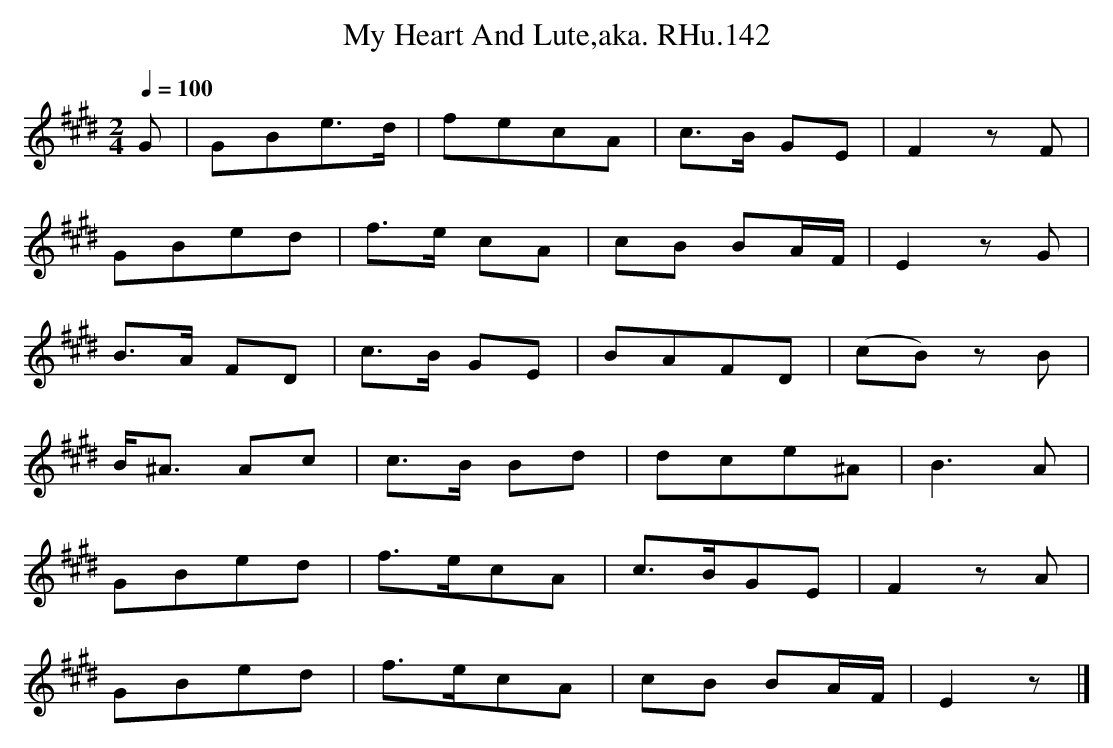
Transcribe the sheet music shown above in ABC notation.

X:1
T:My Heart And Lute,aka. RHu.142
L:1/8
M:2/4
Q:1/4=100
K:E
G|GBe>d|fecA|c>B GE|F2zF|!
GBed|f>e cA|cB BA/F/|E2zG|!
B>A FD|c>B GE|BAFD|(cB) zB|!
B<^A Ac|c>B Bd|dce^A|B3A|!
GBed|f>ecA|c>BGE|F2zA|!
GBed|f>ecA|cB BA/F/|E2z|]
